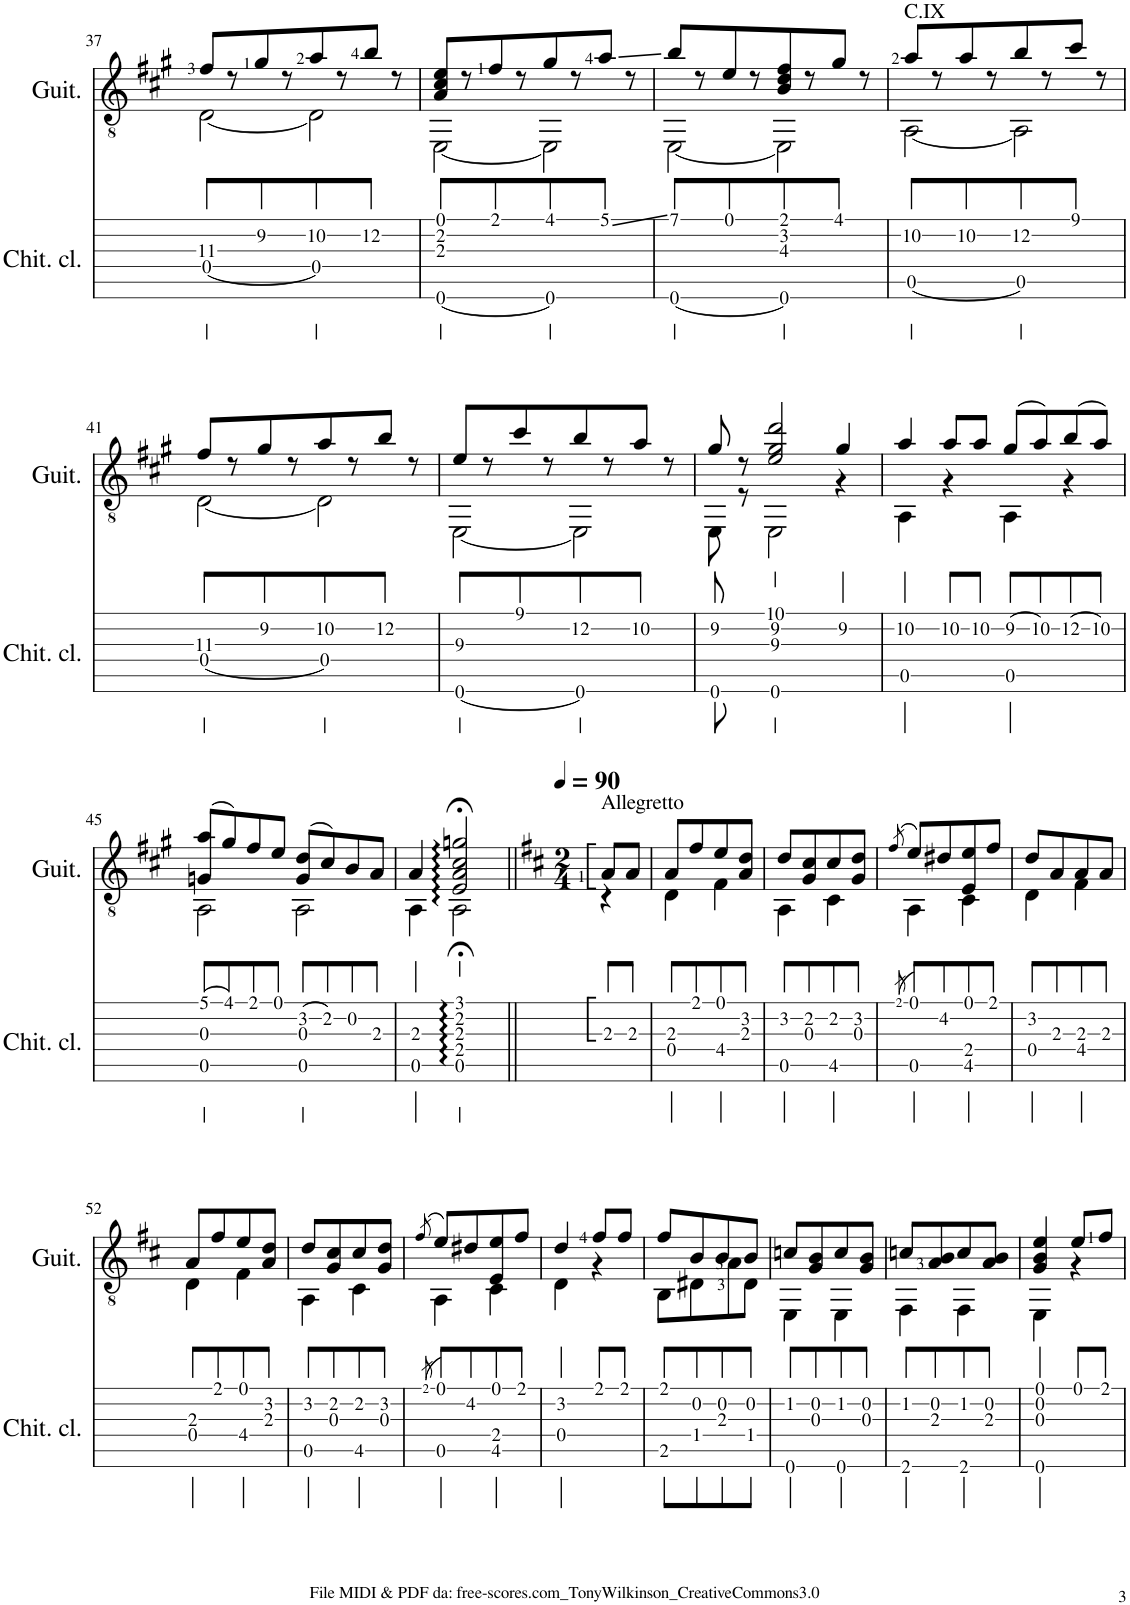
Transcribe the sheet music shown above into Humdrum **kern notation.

**kern	**kern
*part2	*part1
*staff2	*staff1
*I"Chitarra classica	*I"Guitar
*I'Chit. cl.	*I'Guit.
!!LO:PB:g=z
*	*clefGv2
*k[f#c#g#]	*k[f#c#g#]
*M4/4	*M4/4
*met(c)	*met(c)
=37	=37
*^	*^
8f#/L	[2D\	8f#/L	[2D\
8r	.	8r	.
8g#/	.	8g#/	.
8r	.	8r	.
8a/	2D\]	8a/	2D\]
8r	.	8r	.
8b/J	.	8b/J	.
8r	.	8r	.
=38	=38	=38	=38
8A/ 8c#/ 8e/L	[2EE\	8A/ 8c#/ 8e/L	[2EE\
8r	.	8r	.
8f#/	.	8f#/	.
8r	.	8r	.
8g#/	2EE\]	8g#/	2EE\]
8r	.	8r	.
8a/J	.	8a/J	.
8r	.	8r	.
=39	=39	=39	=39
8b/L	[2EE\	8b/L	[2EE\
8r	.	8r	.
8e/	.	8e/	.
8r	.	8r	.
8B/ 8d/ 8f#/	2EE\]	8B/ 8d/ 8f#/	2EE\]
8r	.	8r	.
8g#/J	.	8g#/J	.
8r	.	8r	.
=40	=40	=40	=40
!	!	!LO:TX:a:t=C.IX	!
8a/L	[2AA\	8a/L	[2AA\
8r	.	8r	.
8a/	.	8a/	.
8r	.	8r	.
8b/	2AA\]	8b/	2AA\]
8r	.	8r	.
8cc#/J	.	8cc#/J	.
8r	.	8r	.
!!LO:LB:g=z	!!
=41	=41	=41	=41
8f#/L	[2D\	8f#/L	[2D\
8r	.	8r	.
8g#/	.	8g#/	.
8r	.	8r	.
8a/	2D\]	8a/	2D\]
8r	.	8r	.
8b/J	.	8b/J	.
8r	.	8r	.
=42	=42	=42	=42
8e/L	[2EE\	8e/L	[2EE\
8r	.	8r	.
8cc#/	.	8cc#/	.
8r	.	8r	.
8b/	2EE\]	8b/	2EE\]
8r	.	8r	.
8a/J	.	8a/J	.
8r	.	8r	.
=43	=43	=43	=43
8g#/	8EE\	8g#/	8EE\
8r	8r	8r	8r
2e/ 2g#/ 2dd/	2EE\	2e/ 2g#/ 2dd/	2EE\
4g#/	4r	4g#/	4r
=44	=44	=44	=44
4a/	4AA\	4a/	4AA\
8a/L	4r	8a/L	4r
8a/J	.	8a/J	.
(8g#/L	4AA\	(8g#/L	4AA\
8a/)	.	8a/)	.
(8b/	4r	(8b/	4r
8a/J)	.	8a/J)	.
!!LO:LB:g=z	!!
=45	=45	=45	=45
(8Gn/ 8a/L	2AA\	(8Gn/ 8a/L	2AA\
8g#/)	.	8g#/)	.
8f#/	.	8f#/	.
8e/J	.	8e/J	.
(8G/ 8d/L	2AA\	(8G/ 8d/L	2AA\
8c#/)	.	8c#/)	.
8B/	.	8B/	.
8A/J	.	8A/J	.
=46	=46	=46	=46
4A/	4AA\	4A/	4AA\
2E/;< 2A/;< 2c#/;< 2gn/;<	2AA\	2E/;< 2A/;< 2c#/;< 2gn/;<	2AA\
=47||	=47||	=47||	=47||
*k[f#c#]	*	*k[f#c#]	*
*M2/4	*	*M2/4	*
*	*	*MM90	*
!	!	!LO:TX:a:t=Allegretto	!
8A/L	4r	8A/L	4r
8A/J	.	8A/J	.
=48	=48	=48	=48
8A/L	4D\	8A/L	4D\
8f#/	.	8f#/	.
8e/	4F#\	8e/	4F#\
8A/ 8d/J	.	8A/ 8d/J	.
=49	=49	=49	=49
8d/L	4AA\	8d/L	4AA\
8G/ 8c#/	.	8G/ 8c#/	.
8c#/	4C#\	8c#/	4C#\
8G/ 8d/J	.	8G/ 8d/J	.
=50	=50	=50	=50
(8qf#/	.	(8qf#/	.
8e/L)	4AA\	8e/L)	4AA\
8d#X/	.	8d#X/	.
8E/ 8e/	4C#\	8E/ 8e/	4C#\
8f#/J	.	8f#/J	.
=51	=51	=51	=51
8d/L	4D\	8d/L	4D\
8A/	.	8A/	.
8A/	4F#\	8A/	4F#\
8A/J	.	8A/J	.
!!LO:LB:g=z	!!
=52	=52	=52	=52
8A/L	4D\	8A/L	4D\
8f#/	.	8f#/	.
8e/	4F#\	8e/	4F#\
8A/ 8d/J	.	8A/ 8d/J	.
=53	=53	=53	=53
8d/L	4AA\	8d/L	4AA\
8G/ 8c#/	.	8G/ 8c#/	.
8c#/	4C#\	8c#/	4C#\
8G/ 8d/J	.	8G/ 8d/J	.
=54	=54	=54	=54
(8qf#/	.	(8qf#/	.
8e/L)	4AA\	8e/L)	4AA\
8d#X/	.	8d#X/	.
8E/ 8e/	4C#\	8E/ 8e/	4C#\
8f#/J	.	8f#/J	.
=55	=55	=55	=55
4d/	4D\	4d/	4D\
8f#/L	4r	8f#/L	4r
8f#/J	.	8f#/J	.
=56	=56	=56	=56
8f#/L	8BB\L	8f#/L	8BB\L
8B/	8D#X\	8B/	8D#X\
8B/	8A\	8B/	8A\
8B/J	8D#\J	8B/J	8D#\J
=57	=57	=57	=57
8cn/L	4EE\	8cn/L	4EE\
8G/ 8B/	.	8G/ 8B/	.
8c/	4EE\	8c/	4EE\
8G/ 8B/J	.	8G/ 8B/J	.
=58	=58	=58	=58
8cn/L	4FF#\	8cn/L	4FF#\
8A/ 8B/	.	8A/ 8B/	.
8c/	4FF#\	8c/	4FF#\
8A/ 8B/J	.	8A/ 8B/J	.
=59	=59	=59	=59
4G/ 4B/ 4e/	4EE\	4G/ 4B/ 4e/	4EE\
8e/L	4r	8e/L	4r
8f#/J	.	8f#/J	.
*v	*v	*	*
*	*v	*v
=	=
*-	*-
